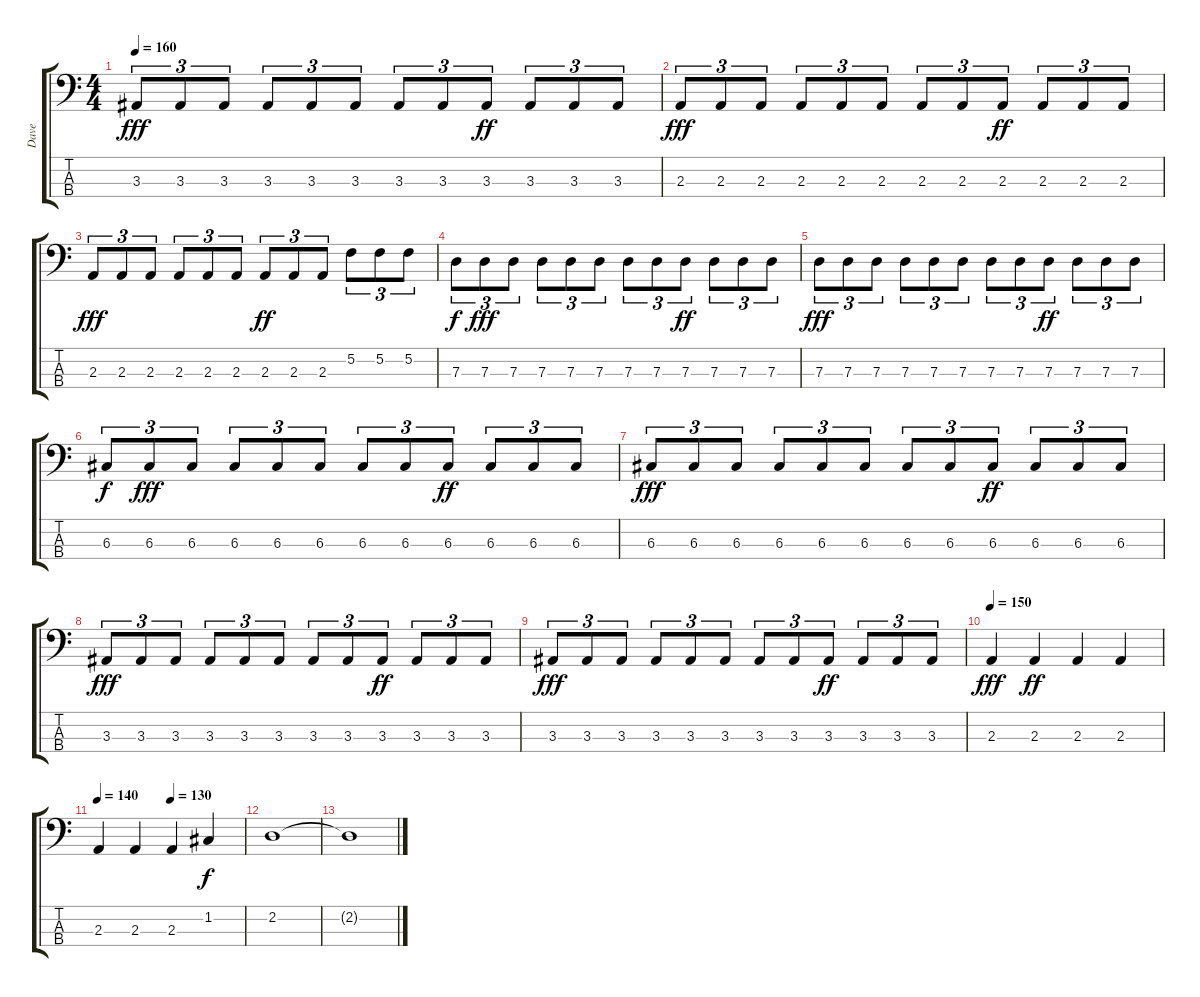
\track ("Dave" "Dave") {instrument electricbasspick}
\staff {score tabs}
\tuning (F2 C2 G1 D1) {hide}
\ts (4 4)
\tempo 160
\clef f4
\ks c
3.3.8{tu (3 2) dy fff} 3.3.8{tu (3 2)} 3.3.8{tu (3 2)} 3.3.8{tu (3 2)} 3.3.8{tu (3 2)} 3.3.8{tu (3 2)} 3.3.8{tu (3 2)} 3.3.8{tu (3 2)} 3.3.8{tu (3 2) dy ff} 3.3.8{tu (3 2)} 3.3.8{tu (3 2)} 3.3.8{tu (3 2)} |
2.3.8{tu (3 2) dy fff} 2.3.8{tu (3 2)} 2.3.8{tu (3 2)} 2.3.8{tu (3 2)} 2.3.8{tu (3 2)} 2.3.8{tu (3 2)} 2.3.8{tu (3 2)} 2.3.8{tu (3 2)} 2.3.8{tu (3 2) dy ff} 2.3.8{tu (3 2)} 2.3.8{tu (3 2)} 2.3.8{tu (3 2)} |
2.3.8{tu (3 2) dy fff} 2.3.8{tu (3 2)} 2.3.8{tu (3 2)} 2.3.8{tu (3 2)} 2.3.8{tu (3 2)} 2.3.8{tu (3 2)} 2.3.8{tu (3 2) dy ff} 2.3.8{tu (3 2)} 2.3.8{tu (3 2)} 5.2.8{tu (3 2)} 5.2.8{tu (3 2)} 5.2.8{tu (3 2)} |
7.3.8{tu (3 2) dy f} 7.3.8{tu (3 2) dy fff} 7.3.8{tu (3 2)} 7.3.8{tu (3 2)} 7.3.8{tu (3 2)} 7.3.8{tu (3 2)} 7.3.8{tu (3 2)} 7.3.8{tu (3 2)} 7.3.8{tu (3 2) dy ff} 7.3.8{tu (3 2)} 7.3.8{tu (3 2)} 7.3.8{tu (3 2)} |
7.3.8{tu (3 2) dy fff} 7.3.8{tu (3 2)} 7.3.8{tu (3 2)} 7.3.8{tu (3 2)} 7.3.8{tu (3 2)} 7.3.8{tu (3 2)} 7.3.8{tu (3 2)} 7.3.8{tu (3 2)} 7.3.8{tu (3 2) dy ff} 7.3.8{tu (3 2)} 7.3.8{tu (3 2)} 7.3.8{tu (3 2)} |
6.3.8{tu (3 2) dy f} 6.3.8{tu (3 2) dy fff} 6.3.8{tu (3 2)} 6.3.8{tu (3 2)} 6.3.8{tu (3 2)} 6.3.8{tu (3 2)} 6.3.8{tu (3 2)} 6.3.8{tu (3 2)} 6.3.8{tu (3 2) dy ff} 6.3.8{tu (3 2)} 6.3.8{tu (3 2)} 6.3.8{tu (3 2)} |
6.3.8{tu (3 2) dy fff} 6.3.8{tu (3 2)} 6.3.8{tu (3 2)} 6.3.8{tu (3 2)} 6.3.8{tu (3 2)} 6.3.8{tu (3 2)} 6.3.8{tu (3 2)} 6.3.8{tu (3 2)} 6.3.8{tu (3 2) dy ff} 6.3.8{tu (3 2)} 6.3.8{tu (3 2)} 6.3.8{tu (3 2)} |
3.3.8{tu (3 2) dy fff} 3.3.8{tu (3 2)} 3.3.8{tu (3 2)} 3.3.8{tu (3 2)} 3.3.8{tu (3 2)} 3.3.8{tu (3 2)} 3.3.8{tu (3 2)} 3.3.8{tu (3 2)} 3.3.8{tu (3 2) dy ff} 3.3.8{tu (3 2)} 3.3.8{tu (3 2)} 3.3.8{tu (3 2)} |
3.3.8{tu (3 2) dy fff} 3.3.8{tu (3 2)} 3.3.8{tu (3 2)} 3.3.8{tu (3 2)} 3.3.8{tu (3 2)} 3.3.8{tu (3 2)} 3.3.8{tu (3 2)} 3.3.8{tu (3 2)} 3.3.8{tu (3 2) dy ff} 3.3.8{tu (3 2)} 3.3.8{tu (3 2)} 3.3.8{tu (3 2)} |
\tempo 150
2.3.4{dy fff} 2.3.4{dy ff} 2.3.4 2.3.4 |
\tempo 140
\tempo (130 0.5)
2.3.4 2.3.4 2.3.4 1.2.4{dy f} |
2.2.1 |
2.2{t}.1
